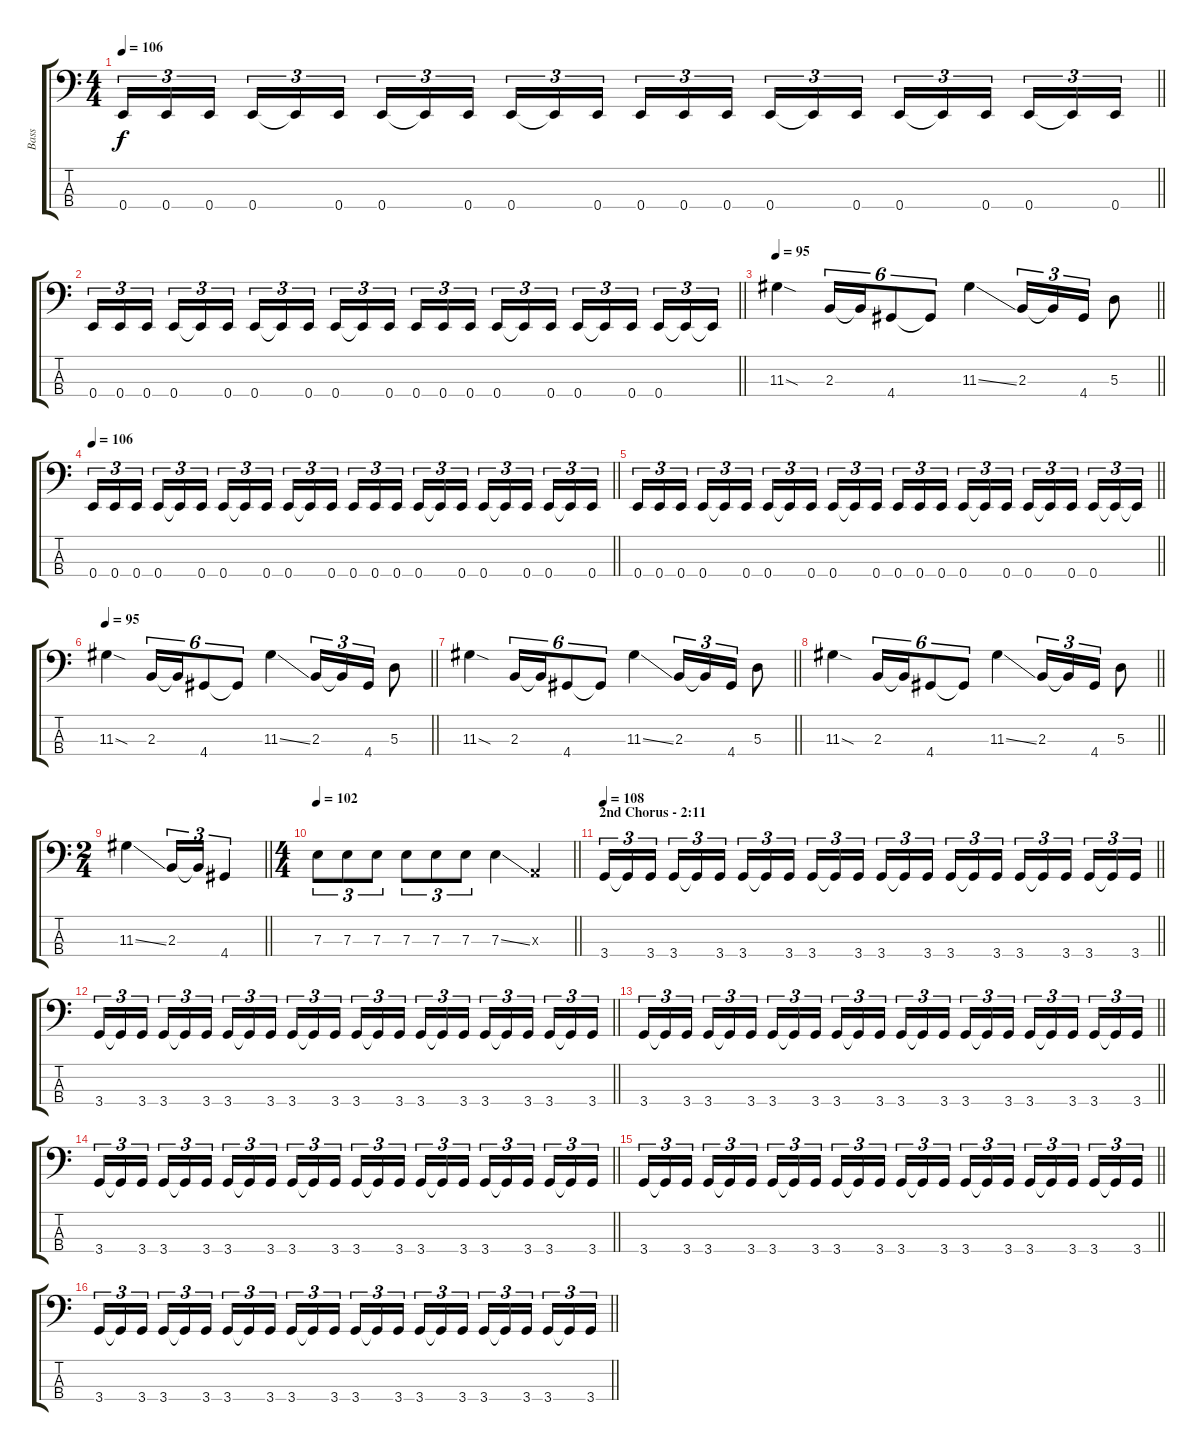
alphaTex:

\track ("Bass" "Bass") {instrument electricbasspick}
\staff {score tabs}
\tuning (G2 D2 A1 E1) {hide}
\ts (4 4)
\tempo 106
\clef f4
\barLineRight lightlight
\ks c
0.4.16{tu (3 2) dy f} 0.4.16{tu (3 2)} 0.4.16{tu (3 2) beam splitsecondary} 0.4.16{tu (3 2)} 0.4{t}.16{tu (3 2)} 0.4.16{tu (3 2)} 0.4.16{tu (3 2)} 0.4{t}.16{tu (3 2)} 0.4.16{tu (3 2) beam splitsecondary} 0.4.16{tu (3 2)} 0.4{t}.16{tu (3 2)} 0.4.16{tu (3 2)} 0.4.16{tu (3 2)} 0.4.16{tu (3 2)} 0.4.16{tu (3 2) beam splitsecondary} 0.4.16{tu (3 2)} 0.4{t}.16{tu (3 2)} 0.4.16{tu (3 2)} 0.4.16{tu (3 2)} 0.4{t}.16{tu (3 2)} 0.4.16{tu (3 2) beam splitsecondary} 0.4.16{tu (3 2)} 0.4{t}.16{tu (3 2)} 0.4.16{tu (3 2)} |
\barLineRight lightlight
0.4.16{tu (3 2)} 0.4.16{tu (3 2)} 0.4.16{tu (3 2) beam splitsecondary} 0.4.16{tu (3 2)} 0.4{t}.16{tu (3 2)} 0.4.16{tu (3 2)} 0.4.16{tu (3 2)} 0.4{t}.16{tu (3 2)} 0.4.16{tu (3 2) beam splitsecondary} 0.4.16{tu (3 2)} 0.4{t}.16{tu (3 2)} 0.4.16{tu (3 2)} 0.4.16{tu (3 2)} 0.4.16{tu (3 2)} 0.4.16{tu (3 2) beam splitsecondary} 0.4.16{tu (3 2)} 0.4{t}.16{tu (3 2)} 0.4.16{tu (3 2)} 0.4.16{tu (3 2)} 0.4{t}.16{tu (3 2)} 0.4.16{tu (3 2) beam splitsecondary} 0.4.16{tu (3 2)} 0.4{t}.16{tu (3 2)} 0.4{t}.16{tu (3 2)} |
\tempo 95
\barLineRight lightlight
11.3{sod}.4 2.3.16{tu (6 4)} 2.3{t}.16{tu (6 4)} 4.4.8{tu (6 4)} 4.4{t}.8{tu (6 4)} 11.3{ss}.4 2.3.16{tu (3 2)} 2.3{t}.16{tu (3 2)} 4.4.16{tu (3 2)} 5.3.8 |
\tempo 106
\barLineRight lightlight
0.4.16{tu (3 2)} 0.4.16{tu (3 2)} 0.4.16{tu (3 2) beam splitsecondary} 0.4.16{tu (3 2)} 0.4{t}.16{tu (3 2)} 0.4.16{tu (3 2)} 0.4.16{tu (3 2)} 0.4{t}.16{tu (3 2)} 0.4.16{tu (3 2) beam splitsecondary} 0.4.16{tu (3 2)} 0.4{t}.16{tu (3 2)} 0.4.16{tu (3 2)} 0.4.16{tu (3 2)} 0.4.16{tu (3 2)} 0.4.16{tu (3 2) beam splitsecondary} 0.4.16{tu (3 2)} 0.4{t}.16{tu (3 2)} 0.4.16{tu (3 2)} 0.4.16{tu (3 2)} 0.4{t}.16{tu (3 2)} 0.4.16{tu (3 2) beam splitsecondary} 0.4.16{tu (3 2)} 0.4{t}.16{tu (3 2)} 0.4.16{tu (3 2)} |
\barLineRight lightlight
0.4.16{tu (3 2)} 0.4.16{tu (3 2)} 0.4.16{tu (3 2) beam splitsecondary} 0.4.16{tu (3 2)} 0.4{t}.16{tu (3 2)} 0.4.16{tu (3 2)} 0.4.16{tu (3 2)} 0.4{t}.16{tu (3 2)} 0.4.16{tu (3 2) beam splitsecondary} 0.4.16{tu (3 2)} 0.4{t}.16{tu (3 2)} 0.4.16{tu (3 2)} 0.4.16{tu (3 2)} 0.4.16{tu (3 2)} 0.4.16{tu (3 2) beam splitsecondary} 0.4.16{tu (3 2)} 0.4{t}.16{tu (3 2)} 0.4.16{tu (3 2)} 0.4.16{tu (3 2)} 0.4{t}.16{tu (3 2)} 0.4.16{tu (3 2) beam splitsecondary} 0.4.16{tu (3 2)} 0.4{t}.16{tu (3 2)} 0.4{t}.16{tu (3 2)} |
\tempo 95
\barLineRight lightlight
11.3{sod}.4 2.3.16{tu (6 4)} 2.3{t}.16{tu (6 4)} 4.4.8{tu (6 4)} 4.4{t}.8{tu (6 4)} 11.3{ss}.4 2.3.16{tu (3 2)} 2.3{t}.16{tu (3 2)} 4.4.16{tu (3 2)} 5.3.8 |
\barLineRight lightlight
11.3{sod}.4 2.3.16{tu (6 4)} 2.3{t}.16{tu (6 4)} 4.4.8{tu (6 4)} 4.4{t}.8{tu (6 4)} 11.3{ss}.4 2.3.16{tu (3 2)} 2.3{t}.16{tu (3 2)} 4.4.16{tu (3 2)} 5.3.8 |
\barLineRight lightlight
11.3{sod}.4 2.3.16{tu (6 4)} 2.3{t}.16{tu (6 4)} 4.4.8{tu (6 4)} 4.4{t}.8{tu (6 4)} 11.3{ss}.4 2.3.16{tu (3 2)} 2.3{t}.16{tu (3 2)} 4.4.16{tu (3 2)} 5.3.8 |
\ts (2 4)
\barLineRight lightlight
11.3{ss}.4 2.3.16{tu (3 2)} 2.3{t}.16{tu (3 2)} 4.4.4{tu (3 2)} |
\ts (4 4)
\tempo 102
\barLineRight lightlight
7.3.8{tu (3 2)} 7.3.8{tu (3 2)} 7.3.8{tu (3 2)} 7.3.8{tu (3 2)} 7.3.8{tu (3 2)} 7.3.8{tu (3 2)} 7.3{ss}.4 0.3{x}.4 |
\section ("" "2nd Chorus - 2:11")
\tempo 108
\barLineRight lightlight
3.4.16{tu (3 2)} 3.4{t}.16{tu (3 2)} 3.4.16{tu (3 2) beam splitsecondary} 3.4.16{tu (3 2)} 3.4{t}.16{tu (3 2)} 3.4.16{tu (3 2)} 3.4.16{tu (3 2)} 3.4{t}.16{tu (3 2)} 3.4.16{tu (3 2) beam splitsecondary} 3.4.16{tu (3 2)} 3.4{t}.16{tu (3 2)} 3.4.16{tu (3 2)} 3.4.16{tu (3 2)} 3.4{t}.16{tu (3 2)} 3.4.16{tu (3 2) beam splitsecondary} 3.4.16{tu (3 2)} 3.4{t}.16{tu (3 2)} 3.4.16{tu (3 2)} 3.4.16{tu (3 2)} 3.4{t}.16{tu (3 2)} 3.4.16{tu (3 2) beam splitsecondary} 3.4.16{tu (3 2)} 3.4{t}.16{tu (3 2)} 3.4.16{tu (3 2)} |
\barLineRight lightlight
3.4.16{tu (3 2)} 3.4{t}.16{tu (3 2)} 3.4.16{tu (3 2) beam splitsecondary} 3.4.16{tu (3 2)} 3.4{t}.16{tu (3 2)} 3.4.16{tu (3 2)} 3.4.16{tu (3 2)} 3.4{t}.16{tu (3 2)} 3.4.16{tu (3 2) beam splitsecondary} 3.4.16{tu (3 2)} 3.4{t}.16{tu (3 2)} 3.4.16{tu (3 2)} 3.4.16{tu (3 2)} 3.4{t}.16{tu (3 2)} 3.4.16{tu (3 2) beam splitsecondary} 3.4.16{tu (3 2)} 3.4{t}.16{tu (3 2)} 3.4.16{tu (3 2)} 3.4.16{tu (3 2)} 3.4{t}.16{tu (3 2)} 3.4.16{tu (3 2) beam splitsecondary} 3.4.16{tu (3 2)} 3.4{t}.16{tu (3 2)} 3.4.16{tu (3 2)} |
\barLineRight lightlight
3.4.16{tu (3 2)} 3.4{t}.16{tu (3 2)} 3.4.16{tu (3 2) beam splitsecondary} 3.4.16{tu (3 2)} 3.4{t}.16{tu (3 2)} 3.4.16{tu (3 2)} 3.4.16{tu (3 2)} 3.4{t}.16{tu (3 2)} 3.4.16{tu (3 2) beam splitsecondary} 3.4.16{tu (3 2)} 3.4{t}.16{tu (3 2)} 3.4.16{tu (3 2)} 3.4.16{tu (3 2)} 3.4{t}.16{tu (3 2)} 3.4.16{tu (3 2) beam splitsecondary} 3.4.16{tu (3 2)} 3.4{t}.16{tu (3 2)} 3.4.16{tu (3 2)} 3.4.16{tu (3 2)} 3.4{t}.16{tu (3 2)} 3.4.16{tu (3 2) beam splitsecondary} 3.4.16{tu (3 2)} 3.4{t}.16{tu (3 2)} 3.4.16{tu (3 2)} |
\barLineRight lightlight
3.4.16{tu (3 2)} 3.4{t}.16{tu (3 2)} 3.4.16{tu (3 2) beam splitsecondary} 3.4.16{tu (3 2)} 3.4{t}.16{tu (3 2)} 3.4.16{tu (3 2)} 3.4.16{tu (3 2)} 3.4{t}.16{tu (3 2)} 3.4.16{tu (3 2) beam splitsecondary} 3.4.16{tu (3 2)} 3.4{t}.16{tu (3 2)} 3.4.16{tu (3 2)} 3.4.16{tu (3 2)} 3.4{t}.16{tu (3 2)} 3.4.16{tu (3 2) beam splitsecondary} 3.4.16{tu (3 2)} 3.4{t}.16{tu (3 2)} 3.4.16{tu (3 2)} 3.4.16{tu (3 2)} 3.4{t}.16{tu (3 2)} 3.4.16{tu (3 2) beam splitsecondary} 3.4.16{tu (3 2)} 3.4{t}.16{tu (3 2)} 3.4.16{tu (3 2)} |
\barLineRight lightlight
3.4.16{tu (3 2)} 3.4{t}.16{tu (3 2)} 3.4.16{tu (3 2) beam splitsecondary} 3.4.16{tu (3 2)} 3.4{t}.16{tu (3 2)} 3.4.16{tu (3 2)} 3.4.16{tu (3 2)} 3.4{t}.16{tu (3 2)} 3.4.16{tu (3 2) beam splitsecondary} 3.4.16{tu (3 2)} 3.4{t}.16{tu (3 2)} 3.4.16{tu (3 2)} 3.4.16{tu (3 2)} 3.4{t}.16{tu (3 2)} 3.4.16{tu (3 2) beam splitsecondary} 3.4.16{tu (3 2)} 3.4{t}.16{tu (3 2)} 3.4.16{tu (3 2)} 3.4.16{tu (3 2)} 3.4{t}.16{tu (3 2)} 3.4.16{tu (3 2) beam splitsecondary} 3.4.16{tu (3 2)} 3.4{t}.16{tu (3 2)} 3.4.16{tu (3 2)} |
\barLineRight lightlight
3.4.16{tu (3 2)} 3.4{t}.16{tu (3 2)} 3.4.16{tu (3 2) beam splitsecondary} 3.4.16{tu (3 2)} 3.4{t}.16{tu (3 2)} 3.4.16{tu (3 2)} 3.4.16{tu (3 2)} 3.4{t}.16{tu (3 2)} 3.4.16{tu (3 2) beam splitsecondary} 3.4.16{tu (3 2)} 3.4{t}.16{tu (3 2)} 3.4.16{tu (3 2)} 3.4.16{tu (3 2)} 3.4{t}.16{tu (3 2)} 3.4.16{tu (3 2) beam splitsecondary} 3.4.16{tu (3 2)} 3.4{t}.16{tu (3 2)} 3.4.16{tu (3 2)} 3.4.16{tu (3 2)} 3.4{t}.16{tu (3 2)} 3.4.16{tu (3 2) beam splitsecondary} 3.4.16{tu (3 2)} 3.4{t}.16{tu (3 2)} 3.4.16{tu (3 2)}
